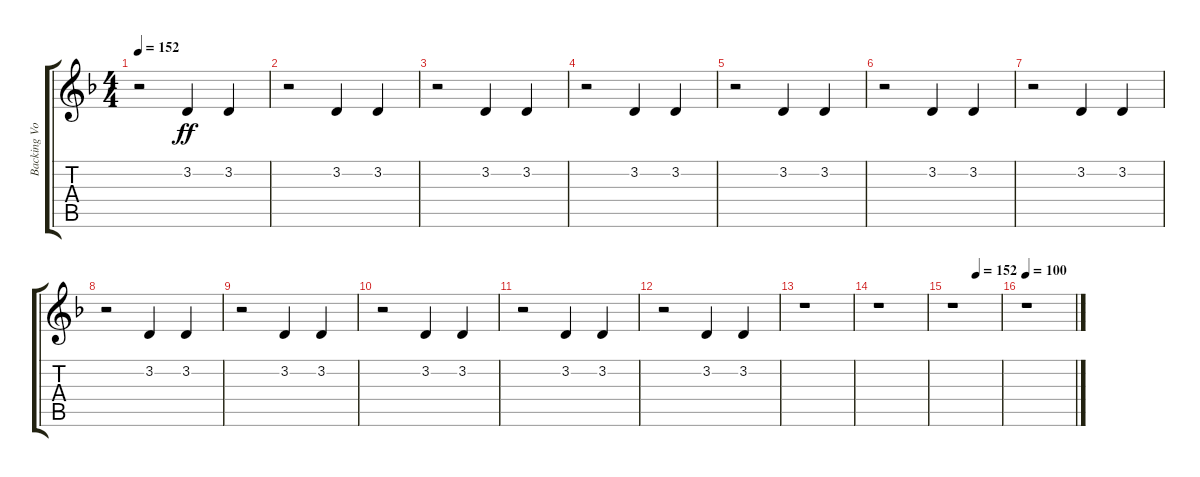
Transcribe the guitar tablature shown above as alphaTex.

\track ("Backing Vocal (Blue Transparency)" "Backing Vo") {instrument drawbarorgan}
\staff {score tabs}
\tuning (E4 B3 G3 D3 A2 E2) {hide}
\ts (4 4)
\tempo 152
\clef g2
\ks f
r.2{dy ff} 3.2.4 3.2.4 |
r.2 3.2.4 3.2.4 |
r.2 3.2.4 3.2.4 |
r.2 3.2.4 3.2.4 |
r.2 3.2.4 3.2.4 |
r.2 3.2.4 3.2.4 |
r.2 3.2.4 3.2.4 |
r.2 3.2.4 3.2.4 |
r.2 3.2.4 3.2.4 |
r.2 3.2.4 3.2.4 |
r.2 3.2.4 3.2.4 |
r.2 3.2.4 3.2.4 |
r.1 |
r.1 |
\tempo (152 0.5)
r.1 |
\tempo 100
r.1
